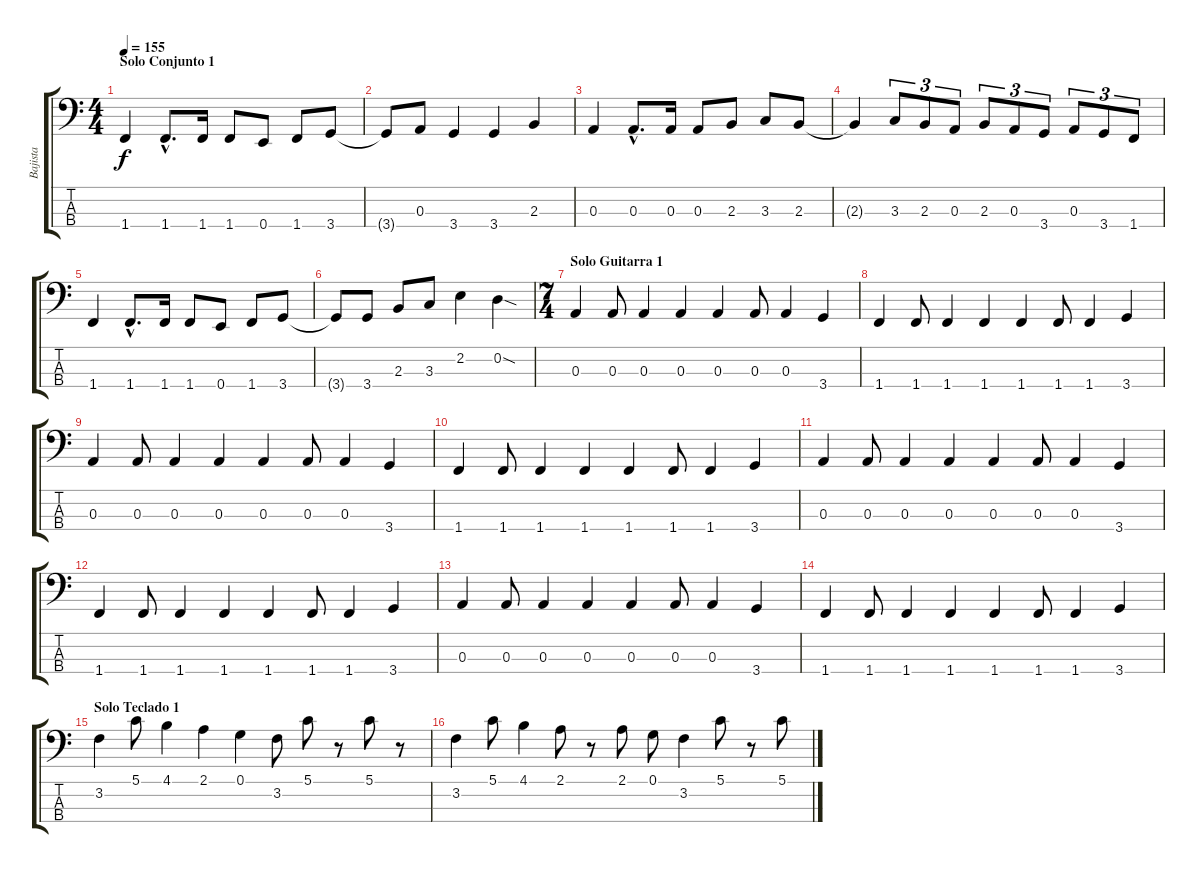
\track ("Bajista" "Bajista") {instrument electricbassfinger}
\staff {score tabs}
\tuning (G2 D2 A1 E1) {hide}
\ts (4 4)
\section ("" "Solo Conjunto 1")
\tempo 155
\clef f4
\ks c
1.4.4{dy f} 1.4{hac}.8{d} 1.4.16 1.4.8 0.4.8 1.4.8 3.4.8 |
3.4{t}.8 0.3.8 3.4.4 3.4.4 2.3.4 |
0.3.4 0.3{hac}.8{d} 0.3.16 0.3.8 2.3.8 3.3.8 2.3.8 |
2.3{t}.4 3.3.8{tu (3 2)} 2.3.8{tu (3 2)} 0.3.8{tu (3 2)} 2.3.8{tu (3 2)} 0.3.8{tu (3 2)} 3.4.8{tu (3 2)} 0.3.8{tu (3 2)} 3.4.8{tu (3 2)} 1.4.8{tu (3 2)} |
1.4.4 1.4{hac}.8{d} 1.4.16 1.4.8 0.4.8 1.4.8 3.4.8 |
3.4{t}.8 3.4.8 2.3.8 3.3.8 2.2.4 0.2{sod}.4 |
\ts (7 4)
\section ("" "Solo Guitarra 1")
0.3.4 0.3.8 0.3.4 0.3.4 0.3.4 0.3.8 0.3.4 3.4.4 |
1.4.4 1.4.8 1.4.4 1.4.4 1.4.4 1.4.8 1.4.4 3.4.4 |
0.3.4 0.3.8 0.3.4 0.3.4 0.3.4 0.3.8 0.3.4 3.4.4 |
1.4.4 1.4.8 1.4.4 1.4.4 1.4.4 1.4.8 1.4.4 3.4.4 |
0.3.4 0.3.8 0.3.4 0.3.4 0.3.4 0.3.8 0.3.4 3.4.4 |
1.4.4 1.4.8 1.4.4 1.4.4 1.4.4 1.4.8 1.4.4 3.4.4 |
0.3.4 0.3.8 0.3.4 0.3.4 0.3.4 0.3.8 0.3.4 3.4.4 |
1.4.4 1.4.8 1.4.4 1.4.4 1.4.4 1.4.8 1.4.4 3.4.4 |
\section ("" "Solo Teclado 1")
3.2.4 5.1.8 4.1.4 2.1.4 0.1.4 3.2.8 5.1.8 r.8 5.1.8 r.8 |
3.2.4 5.1.8 4.1.4 2.1.8 r.8 2.1.8 0.1.8 3.2.4 5.1.8 r.8 5.1.8
